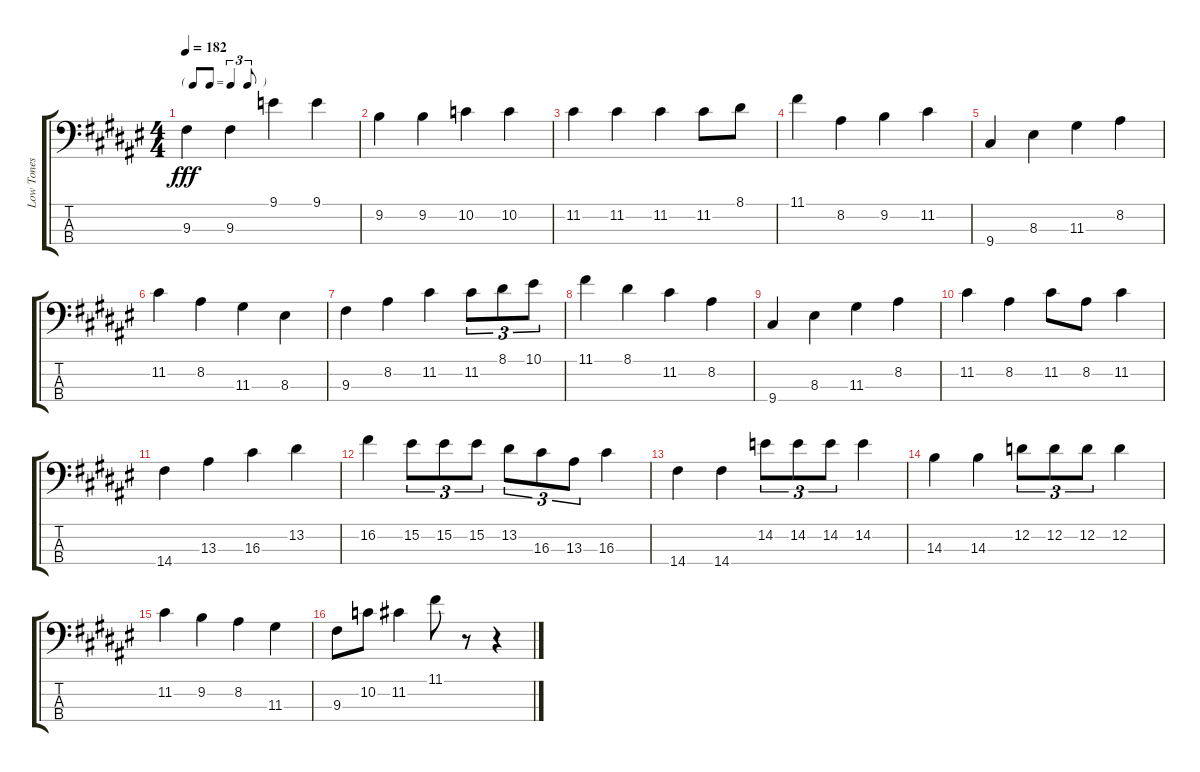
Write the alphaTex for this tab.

\track ("Low Tones" "Low Tones") {instrument acousticbass}
\staff {score tabs}
\tuning (G2 D2 A1 E1) {hide}
\ts (4 4)
\tf triplet8th
\tempo 182
\clef f4
\ks f#
9.3.4{dy fff} 9.3.4 9.1.4 9.1.4 |
9.2.4 9.2.4 10.2.4 10.2.4 |
11.2.4 11.2.4 11.2.4 11.2.8 8.1.8 |
11.1.4 8.2.4 9.2.4 11.2.4 |
9.4.4 8.3.4 11.3.4 8.2.4 |
11.2.4 8.2.4 11.3.4 8.3.4 |
9.3.4 8.2.4 11.2.4 11.2.8{tu (3 2)} 8.1.8{tu (3 2)} 10.1.8{tu (3 2)} |
11.1.4 8.1.4 11.2.4 8.2.4 |
9.4.4 8.3.4 11.3.4 8.2.4 |
11.2.4 8.2.4 11.2.8 8.2.8 11.2.4 |
14.4.4 13.3.4 16.3.4 13.2.4 |
16.2.4 15.2.8{tu (3 2)} 15.2.8{tu (3 2)} 15.2.8{tu (3 2)} 13.2.8{tu (3 2)} 16.3.8{tu (3 2)} 13.3.8{tu (3 2)} 16.3.4 |
14.4.4 14.4.4 14.2.8{tu (3 2)} 14.2.8{tu (3 2)} 14.2.8{tu (3 2)} 14.2.4 |
14.3.4 14.3.4 12.2.8{tu (3 2)} 12.2.8{tu (3 2)} 12.2.8{tu (3 2)} 12.2.4 |
11.2.4 9.2.4 8.2.4 11.3.4 |
9.3.8 10.2.8 11.2.4 11.1.8 r.8 r.4
